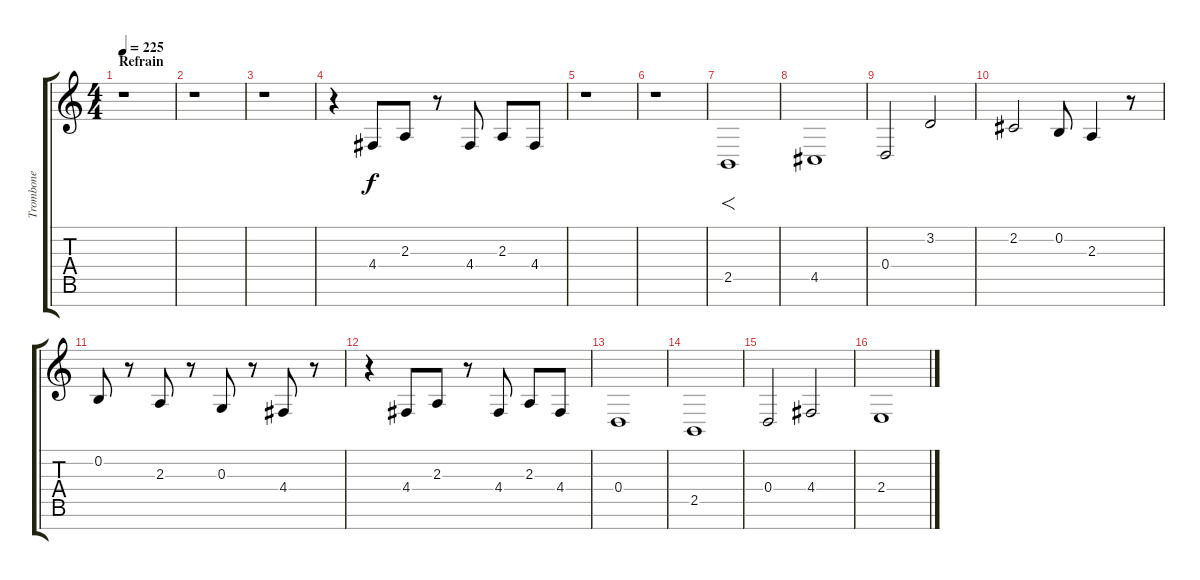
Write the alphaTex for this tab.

\track ("Trombone" "Trombone") {instrument trombone}
\staff {score tabs}
\tuning (E4 B3 G3 D3 A2 E2 B1) {hide}
\ts (4 4)
\section ("" "Refrain")
\tempo 225
\clef g2
\ks c
r.1{dy f} |
r.1 |
r.1 |
r.4 4.4.8 2.3.8 r.8 4.4.8 2.3.8 4.4.8 |
r.1 |
r.1 |
2.5.1{f} |
4.5.1 |
0.4.2 3.2.2 |
2.2.2 0.2.8 2.3.4 r.8 |
0.2.8 r.8 2.3.8 r.8 0.3.8 r.8 4.4.8 r.8 |
r.4 4.4.8 2.3.8 r.8 4.4.8 2.3.8 4.4.8 |
0.4.1 |
2.5.1 |
0.4.2 4.4.2 |
2.4.1
